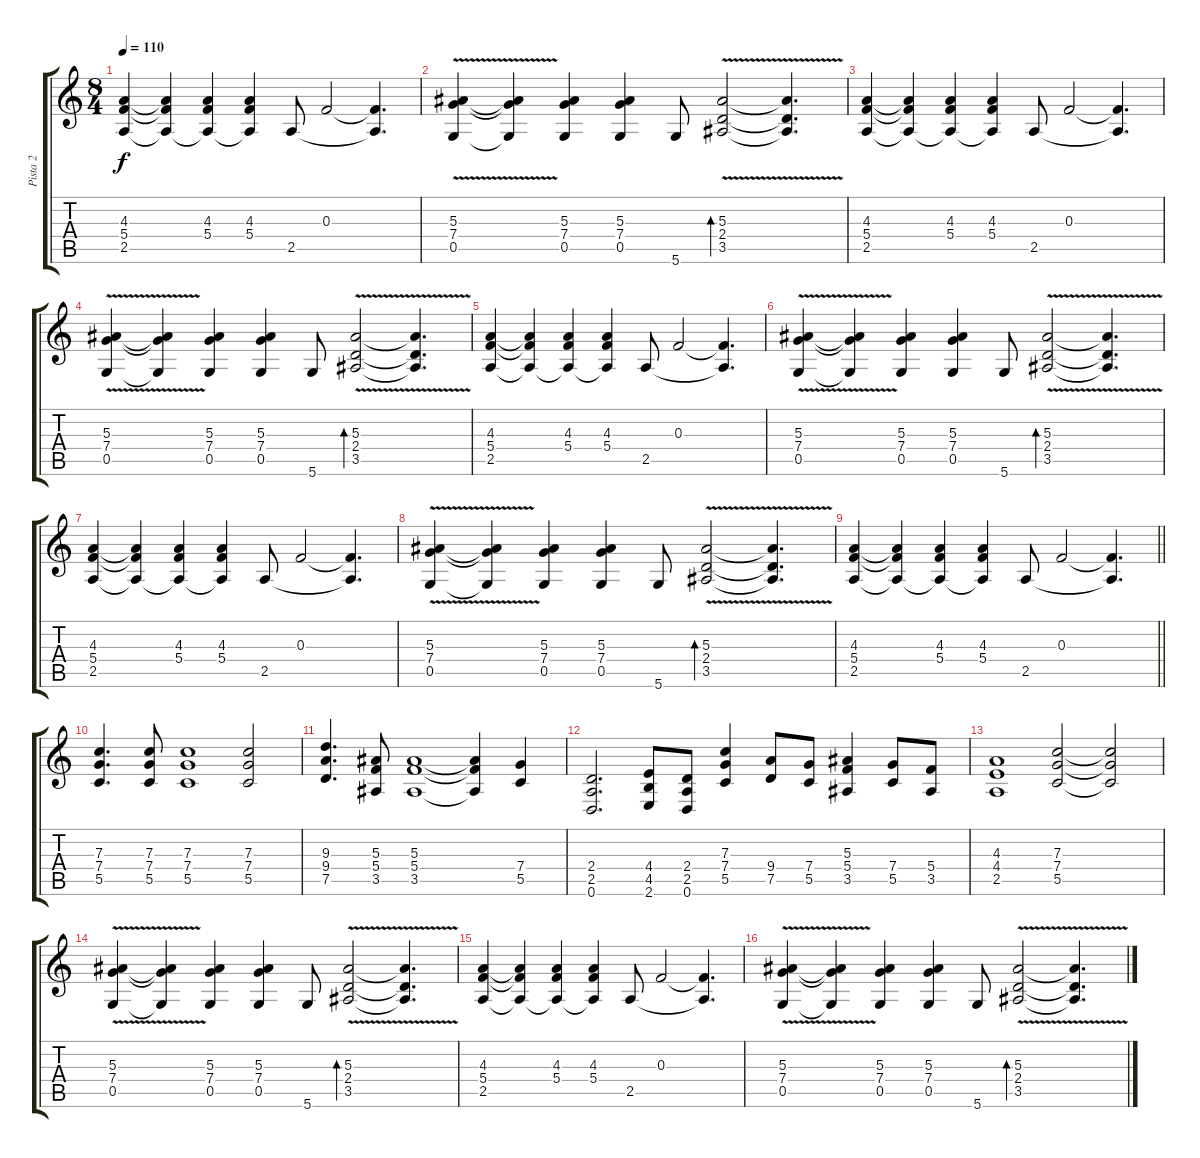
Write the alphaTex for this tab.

\track ("Pista 2" "Pista 2") {instrument acousticguitarsteel}
\staff {score tabs}
\tuning (D4 A3 F3 C3 G2 D2) {hide}
\ts (8 4)
\tempo 110
\clef g2
\ks c
(4.3 5.4 2.5).4{dy f} (4.3{t} 5.4{t} 2.5{t}).4 (4.3 5.4 2.5{t}).4 (4.3 5.4 2.5{t}).4 2.5.8 0.3.2 (0.3{t} 2.5{t}).4{d} |
(5.3 7.4 0.5{v}).4 (5.3{t} 7.4{t} 0.5{t}).4{volume 8} (5.3 7.4 0.5).4{volume 8} (5.3 7.4 0.5).4 5.6.8 (5.3 2.4 3.5{v}).2{bd 240} (5.3{t} 2.4{t} 3.5{t}).4{d} |
(4.3 5.4 2.5).4 (4.3{t} 5.4{t} 2.5{t}).4 (4.3 5.4 2.5{t}).4 (4.3 5.4 2.5{t}).4 2.5.8 0.3.2 (0.3{t} 2.5{t}).4{d} |
(5.3 7.4 0.5{v}).4 (5.3{t} 7.4{t} 0.5{t}).4{volume 8} (5.3 7.4 0.5).4{volume 8} (5.3 7.4 0.5).4 5.6.8 (5.3 2.4 3.5{v}).2{bd 240} (5.3{t} 2.4{t} 3.5{t}).4{d} |
(4.3 5.4 2.5).4 (4.3{t} 5.4{t} 2.5{t}).4 (4.3 5.4 2.5{t}).4 (4.3 5.4 2.5{t}).4 2.5.8 0.3.2 (0.3{t} 2.5{t}).4{d} |
(5.3 7.4 0.5{v}).4 (5.3{t} 7.4{t} 0.5{t}).4{volume 8} (5.3 7.4 0.5).4{volume 8} (5.3 7.4 0.5).4 5.6.8 (5.3 2.4 3.5{v}).2{bd 240} (5.3{t} 2.4{t} 3.5{t}).4{d} |
(4.3 5.4 2.5).4 (4.3{t} 5.4{t} 2.5{t}).4 (4.3 5.4 2.5{t}).4 (4.3 5.4 2.5{t}).4 2.5.8 0.3.2 (0.3{t} 2.5{t}).4{d} |
(5.3 7.4 0.5{v}).4 (5.3{t} 7.4{t} 0.5{t}).4{volume 8} (5.3 7.4 0.5).4{volume 8} (5.3 7.4 0.5).4 5.6.8 (5.3 2.4 3.5{v}).2{bd 240} (5.3{t} 2.4{t} 3.5{t}).4{d} |
\barLineRight lightlight
(4.3 5.4 2.5).4 (4.3{t} 5.4{t} 2.5{t}).4 (4.3 5.4 2.5{t}).4 (4.3 5.4 2.5{t}).4 2.5.8 0.3.2 (0.3{t} 2.5{t}).4{d} |
(7.3 7.4 5.5).4{d instrument overdrivenguitar} (7.3 7.4 5.5).8 (7.3 7.4 5.5).1 (7.3 7.4 5.5).2 |
(9.3 9.4 7.5).4{d} (5.3 5.4 3.5).8 (5.3 5.4 3.5).1 (5.3{t} 5.4{t} 3.5{t}).4 (7.4 5.5).4 |
(2.4 2.5 0.6).2{d} (4.4 4.5 2.6).8 (2.4 2.5 0.6).8 (7.3 7.4 5.5).4 (9.4 7.5).8 (7.4 5.5).8 (5.3 5.4 3.5).4 (7.4 5.5).8 (5.4 3.5).8 |
(4.3 4.4 2.5).1 (7.3 7.4 5.5).2 (7.3{t} 7.4{t} 5.5{t}).2 |
(5.3 7.4 0.5{v}).4{instrument acousticguitarsteel} (5.3{t} 7.4{t} 0.5{t}).4{volume 8} (5.3 7.4 0.5).4{volume 8} (5.3 7.4 0.5).4 5.6.8 (5.3 2.4 3.5{v}).2{bd 240} (5.3{t} 2.4{t} 3.5{t}).4{d} |
(4.3 5.4 2.5).4 (4.3{t} 5.4{t} 2.5{t}).4 (4.3 5.4 2.5{t}).4 (4.3 5.4 2.5{t}).4 2.5.8 0.3.2 (0.3{t} 2.5{t}).4{d} |
(5.3 7.4 0.5{v}).4 (5.3{t} 7.4{t} 0.5{t}).4{volume 8} (5.3 7.4 0.5).4{volume 8} (5.3 7.4 0.5).4 5.6.8 (5.3 2.4 3.5{v}).2{bd 240} (5.3{t} 2.4{t} 3.5{t}).4{d}
